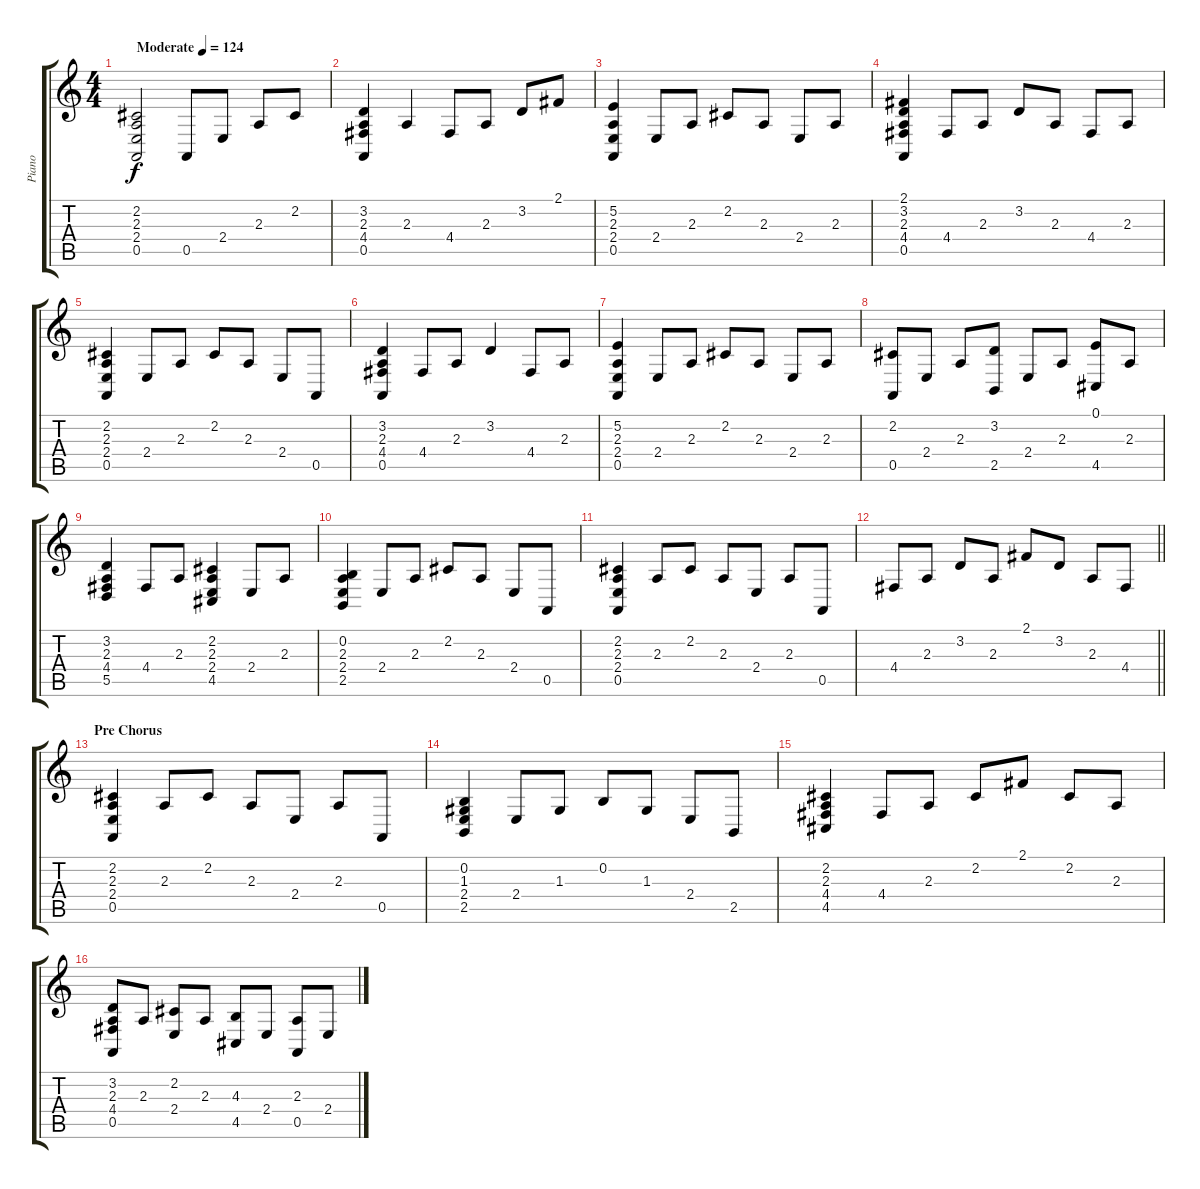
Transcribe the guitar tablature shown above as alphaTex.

\track ("Piano" "Piano") {instrument brightacousticpiano}
\staff {score tabs}
\tuning (E4 B3 G3 D3 A2 E2) {hide}
\ts (4 4)
\tempo (124 "Moderate")
\clef g2
\ks c
(2.2 2.3 2.4 0.5).2{dy f instrument brightacousticpiano} 0.5.8 2.4.8 2.3.8 2.2.8 |
(3.2 2.3 4.4 0.5).4 2.3.4 4.4.8 2.3.8 3.2.8 2.1.8 |
(5.2 2.3 2.4 0.5).4 2.4.8 2.3.8 2.2.8 2.3.8 2.4.8 2.3.8 |
(2.1 3.2 2.3 4.4 0.5).4 4.4.8 2.3.8 3.2.8 2.3.8 4.4.8 2.3.8 |
(2.2 2.3 2.4 0.5).4 2.4.8 2.3.8 2.2.8 2.3.8 2.4.8 0.5.8 |
(3.2 2.3 4.4 0.5).4 4.4.8 2.3.8 3.2.4 4.4.8 2.3.8 |
(5.2 2.3 2.4 0.5).4 2.4.8 2.3.8 2.2.8 2.3.8 2.4.8 2.3.8 |
(2.2 0.5).8 2.4.8 2.3.8 (3.2 2.5).8 2.4.8 2.3.8 (0.1 4.5).8 2.3.8 |
(3.2 2.3 4.4 5.5).4 4.4.8 2.3.8 (2.2 2.3 2.4 4.5).4 2.4.8 2.3.8 |
(0.2 2.3 2.4 2.5).4 2.4.8 2.3.8 2.2.8 2.3.8 2.4.8 0.5.8 |
(2.2 2.3 2.4 0.5).4 2.3.8 2.2.8 2.3.8 2.4.8 2.3.8 0.5.8 |
\barLineRight lightlight
4.4.8 2.3.8 3.2.8 2.3.8 2.1.8 3.2.8 2.3.8 4.4.8 |
\section ("" "Pre Chorus")
(2.2 2.3 2.4 0.5).4 2.3.8 2.2.8 2.3.8 2.4.8 2.3.8 0.5.8 |
(0.2 1.3 2.4 2.5).4 2.4.8 1.3.8 0.2.8 1.3.8 2.4.8 2.5.8 |
(2.2 2.3 4.4 4.5).4 4.4.8 2.3.8 2.2.8 2.1.8 2.2.8 2.3.8 |
(3.2 2.3 4.4 0.5).8 2.3.8 (2.2 2.4).8 2.3.8 (4.3 4.5).8 2.4.8 (2.3 0.5).8 2.4.8
